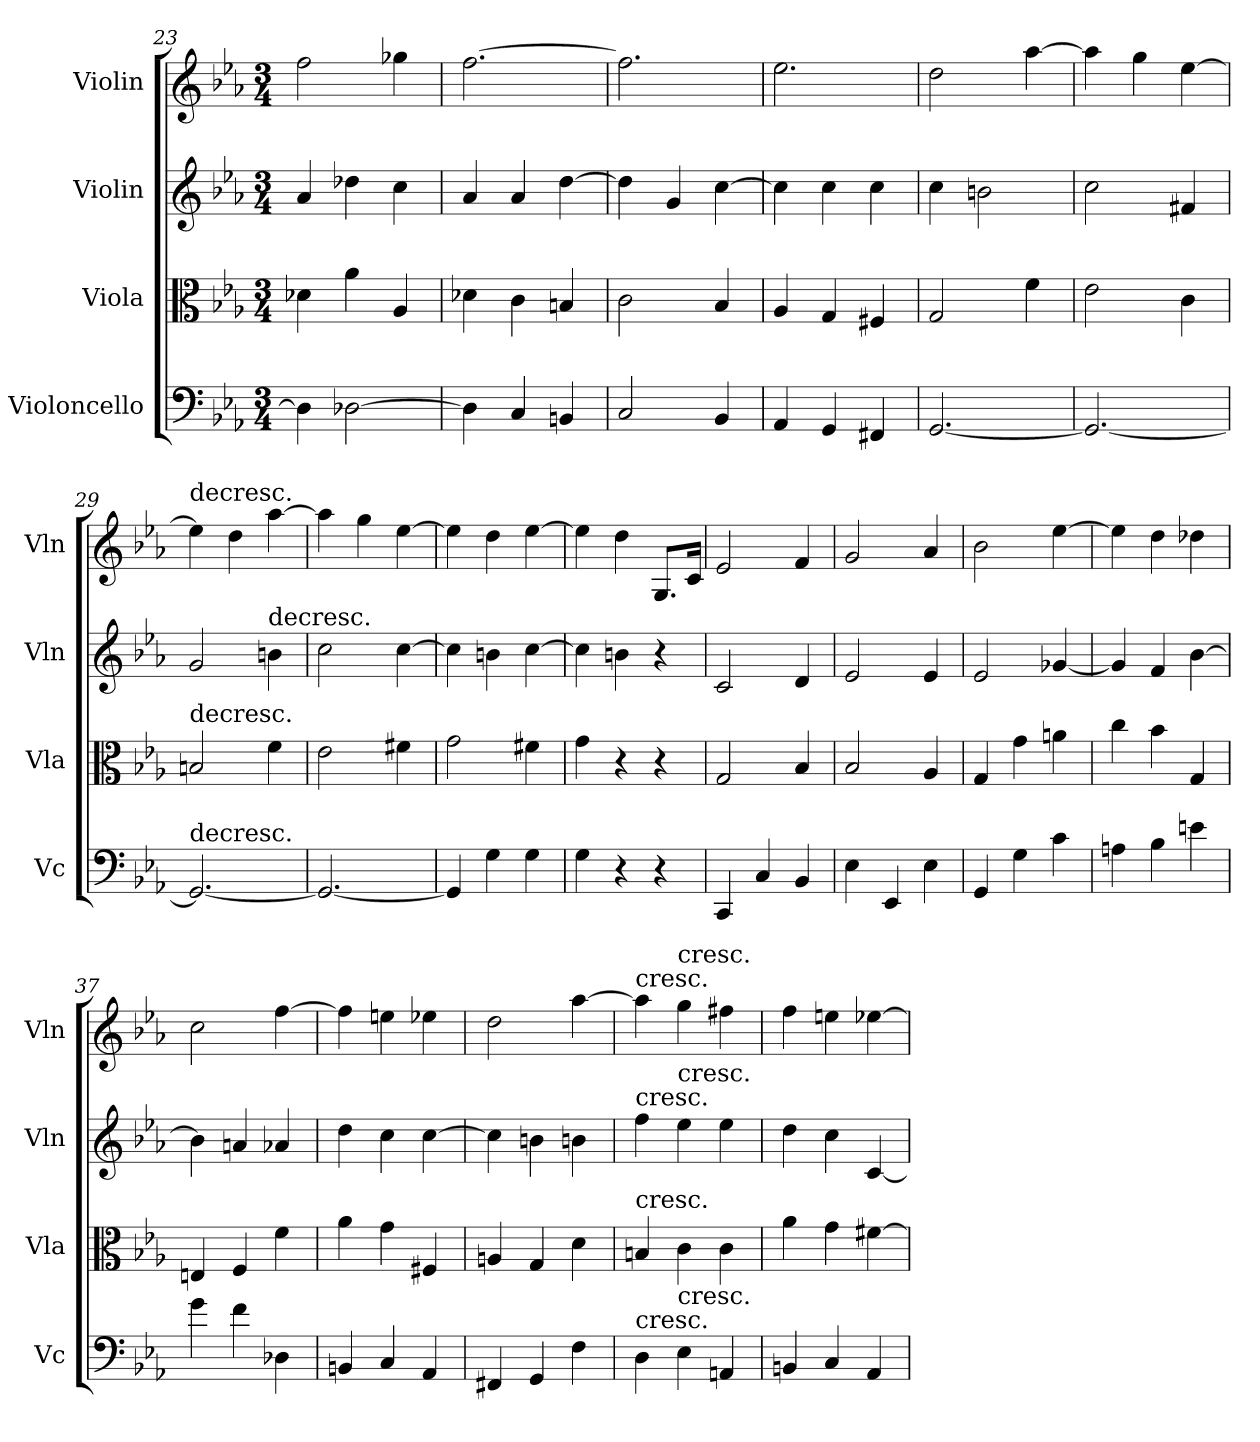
**kern	**kern	**kern	**kern
*part4	*part3	*part2	*part1
*staff4	*staff3	*staff2	*staff1
*I"Violoncello	*I"Viola	*I"Violin	*I"Violin
*I'Vc	*I'Vla	*I'Vln	*I'Vln
*clefF4	*clefC3	*clefG2	*clefG2
*k[b-e-a-]	*k[b-e-a-]	*k[b-e-a-]	*k[b-e-a-]
*c:	*c:	*c:	*c:
*M3/4	*M3/4	*M3/4	*M3/4
=23	=23	=23	=23
4D-\]	4d-X\	4a-/	2ff\
[2D-X\	4a-\	4dd-X\	.
.	4A-/	4cc\	4gg-X\
=24	=24	=24	=24
4D-\]	4d-X\	4a-/	[2.ff\
4C/	4c\	4a-/	.
4BBn/	4Bn/	[4dd\	.
=25	=25	=25	=25
2C/	2c\	4dd\]	2.ff\]
.	.	4g/	.
4BB-/	4B-/	[4cc\	.
=26	=26	=26	=26
4AA-/	4A-/	4cc\]	2.ee-\
4GG/	4G/	4cc\	.
4FF#X/	4F#X/	4cc\	.
=27	=27	=27	=27
[2.GG/	2G/	4cc\	2dd\
.	.	2bn\	.
.	4f\	.	[4aa-\
=28	=28	=28	=28
2.GG/_	2e-\	2cc\	4aa-\]
.	.	.	4gg\
.	4c\	4f#X/	[4ee-\
=29	=29	=29	=29
!	!	!	!LO:TX:t=decresc.
!	!LO:TX:t=decresc.	!	!
!LO:TX:t=decresc.	!	!	!
2.GG/_	2Bn/	2g/	4ee-\]
.	.	.	4dd\
!	!	!LO:TX:t=decresc.	!
.	4f\	4bn\	[4aa-\
=30	=30	=30	=30
2.GG/_	2e-\	2cc\	4aa-\]
.	.	.	4gg\
.	4f#X\	[4cc\	[4ee-\
=31	=31	=31	=31
4GG/]	2g\	4cc\]	4ee-\]
4G\	.	4bn\	4dd\
4G\	4f#X\	[4cc\	[4ee-\
=32	=32	=32	=32
4G\	4g\	4cc\]	4ee-\]
4r	4r	4bn\	4dd\
4r	4r	4r	8.G/L
.	.	.	16c/Jk
=33	=33	=33	=33
4CC/	2G/	2c/	2e-/
4C/	.	.	.
4BB-/	4B-/	4d/	4f/
=34	=34	=34	=34
4E-\	2B-/	2e-/	2g/
4EE-/	.	.	.
4E-\	4A-/	4e-/	4a-/
=35	=35	=35	=35
4GG/	4G/	2e-/	2b-\
4G\	4g\	.	.
4c\	4an\	[4g-X/	[4ee-\
=36	=36	=36	=36
4An\	4cc\	4g-/]	4ee-\]
4B-\	4b-\	4f/	4dd\
4en\	4G/	[4b-\	4dd-X\
=37	=37	=37	=37
4g\	4En/	4b-\]	2cc\
4f\	4F/	4an/	.
4D-X\	4f\	4a-X/	[4ff\
=38	=38	=38	=38
4BBn/	4a-\	4dd\	4ff\]
4C/	4g\	4cc\	4een\
4AA-/	4F#X/	[4cc\	4ee-X\
=39	=39	=39	=39
4FF#X/	4An/	4cc\]	2dd\
4GG/	4G/	4bn\	.
4F\	4d\	4bn\	[4aa-\
=40	=40	=40	=40
!	!	!	!LO:TX:t=cresc.
!	!	!LO:TX:t=cresc.	!
!	!LO:TX:t=cresc.	!	!
!LO:TX:t=cresc.	!	!	!
4D\	4Bn/	4ff\	4aa-\]
!	!	!	!LO:TX:t=cresc.
!	!	!LO:TX:t=cresc.	!
!LO:TX:t=cresc.	!	!	!
4E-\	4c\	4ee-\	4gg\
4AAn/	4c\	4ee-\	4ff#X\
=41	=41	=41	=41
4BBn/	4a-\	4dd\	4ff\
4C/	4g\	4cc\	4een\
4AA-/	[4f#X\	[4c/	[4ee-X\
=	=	=	=
*-	*-	*-	*-
